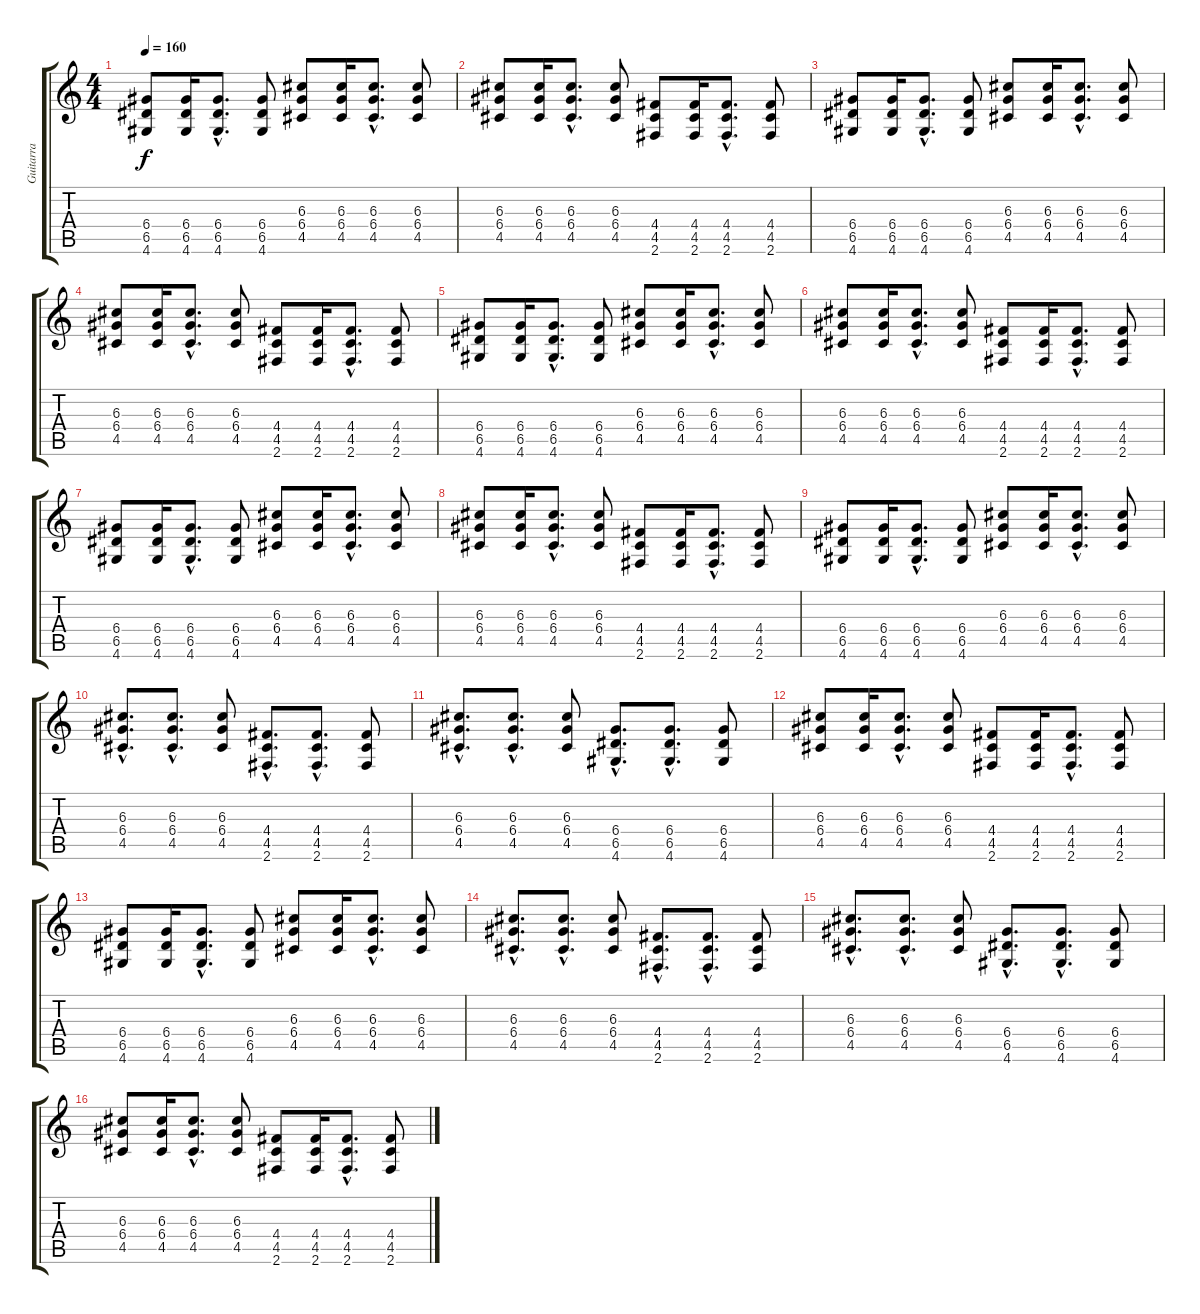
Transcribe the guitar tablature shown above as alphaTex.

\track ("Guitarra" "Guitarra") {instrument distortionguitar}
\staff {score tabs}
\tuning (E4 B3 G3 D3 A2 E2) {hide}
\ts (4 4)
\tempo 160
\clef g2
\ks c
(6.4 6.5 4.6).8{dy f} (6.4 6.5 4.6).16 (6.4{hac} 6.5{hac} 4.6{hac}).8{d} (6.4 6.5 4.6).8 (6.3 6.4 4.5).8 (6.3 6.4 4.5).16 (6.3{hac} 6.4{hac} 4.5{hac}).8{d} (6.3 6.4 4.5).8 |
(6.3 6.4 4.5).8 (6.3 6.4 4.5).16 (6.3{hac} 6.4{hac} 4.5{hac}).8{d} (6.3 6.4 4.5).8 (4.4 4.5 2.6).8 (4.4 4.5 2.6).16 (4.4{hac} 4.5{hac} 2.6{hac}).8{d} (4.4 4.5 2.6).8 |
(6.4 6.5 4.6).8 (6.4 6.5 4.6).16 (6.4{hac} 6.5{hac} 4.6{hac}).8{d} (6.4 6.5 4.6).8 (6.3 6.4 4.5).8 (6.3 6.4 4.5).16 (6.3{hac} 6.4{hac} 4.5{hac}).8{d} (6.3 6.4 4.5).8 |
(6.3 6.4 4.5).8 (6.3 6.4 4.5).16 (6.3{hac} 6.4{hac} 4.5{hac}).8{d} (6.3 6.4 4.5).8 (4.4 4.5 2.6).8 (4.4 4.5 2.6).16 (4.4{hac} 4.5{hac} 2.6{hac}).8{d} (4.4 4.5 2.6).8 |
(6.4 6.5 4.6).8 (6.4 6.5 4.6).16 (6.4{hac} 6.5{hac} 4.6{hac}).8{d} (6.4 6.5 4.6).8 (6.3 6.4 4.5).8 (6.3 6.4 4.5).16 (6.3{hac} 6.4{hac} 4.5{hac}).8{d} (6.3 6.4 4.5).8 |
(6.3 6.4 4.5).8 (6.3 6.4 4.5).16 (6.3{hac} 6.4{hac} 4.5{hac}).8{d} (6.3 6.4 4.5).8 (4.4 4.5 2.6).8 (4.4 4.5 2.6).16 (4.4{hac} 4.5{hac} 2.6{hac}).8{d} (4.4 4.5 2.6).8 |
(6.4 6.5 4.6).8 (6.4 6.5 4.6).16 (6.4{hac} 6.5{hac} 4.6{hac}).8{d} (6.4 6.5 4.6).8 (6.3 6.4 4.5).8 (6.3 6.4 4.5).16 (6.3{hac} 6.4{hac} 4.5{hac}).8{d} (6.3 6.4 4.5).8 |
(6.3 6.4 4.5).8 (6.3 6.4 4.5).16 (6.3{hac} 6.4{hac} 4.5{hac}).8{d} (6.3 6.4 4.5).8 (4.4 4.5 2.6).8 (4.4 4.5 2.6).16 (4.4{hac} 4.5{hac} 2.6{hac}).8{d} (4.4 4.5 2.6).8 |
(6.4 6.5 4.6).8 (6.4 6.5 4.6).16 (6.4{hac} 6.5{hac} 4.6{hac}).8{d} (6.4 6.5 4.6).8 (6.3 6.4 4.5).8 (6.3 6.4 4.5).16 (6.3{hac} 6.4{hac} 4.5{hac}).8{d} (6.3 6.4 4.5).8 |
(6.3{hac} 6.4{hac} 4.5{hac}).8{d} (6.3{hac} 6.4{hac} 4.5{hac}).8{d} (6.3 6.4 4.5).8 (4.4{hac} 4.5{hac} 2.6{hac}).8{d} (4.4{hac} 4.5{hac} 2.6{hac}).8{d} (4.4 4.5 2.6).8 |
(6.3{hac} 6.4{hac} 4.5{hac}).8{d} (6.3{hac} 6.4{hac} 4.5{hac}).8{d} (6.3 6.4 4.5).8 (6.4{hac} 6.5{hac} 4.6{hac}).8{d} (6.4{hac} 6.5{hac} 4.6{hac}).8{d} (6.4 6.5 4.6).8 |
(6.3 6.4 4.5).8 (6.3 6.4 4.5).16 (6.3{hac} 6.4{hac} 4.5{hac}).8{d} (6.3 6.4 4.5).8 (4.4 4.5 2.6).8 (4.4 4.5 2.6).16 (4.4{hac} 4.5{hac} 2.6{hac}).8{d} (4.4 4.5 2.6).8 |
(6.4 6.5 4.6).8 (6.4 6.5 4.6).16 (6.4{hac} 6.5{hac} 4.6{hac}).8{d} (6.4 6.5 4.6).8 (6.3 6.4 4.5).8 (6.3 6.4 4.5).16 (6.3{hac} 6.4{hac} 4.5{hac}).8{d} (6.3 6.4 4.5).8 |
(6.3{hac} 6.4{hac} 4.5{hac}).8{d} (6.3{hac} 6.4{hac} 4.5{hac}).8{d} (6.3 6.4 4.5).8 (4.4{hac} 4.5{hac} 2.6{hac}).8{d} (4.4{hac} 4.5{hac} 2.6{hac}).8{d} (4.4 4.5 2.6).8 |
(6.3{hac} 6.4{hac} 4.5{hac}).8{d} (6.3{hac} 6.4{hac} 4.5{hac}).8{d} (6.3 6.4 4.5).8 (6.4{hac} 6.5{hac} 4.6{hac}).8{d} (6.4{hac} 6.5{hac} 4.6{hac}).8{d} (6.4 6.5 4.6).8 |
(6.3 6.4 4.5).8 (6.3 6.4 4.5).16 (6.3{hac} 6.4{hac} 4.5{hac}).8{d} (6.3 6.4 4.5).8 (4.4 4.5 2.6).8 (4.4 4.5 2.6).16 (4.4{hac} 4.5{hac} 2.6{hac}).8{d} (4.4 4.5 2.6).8
